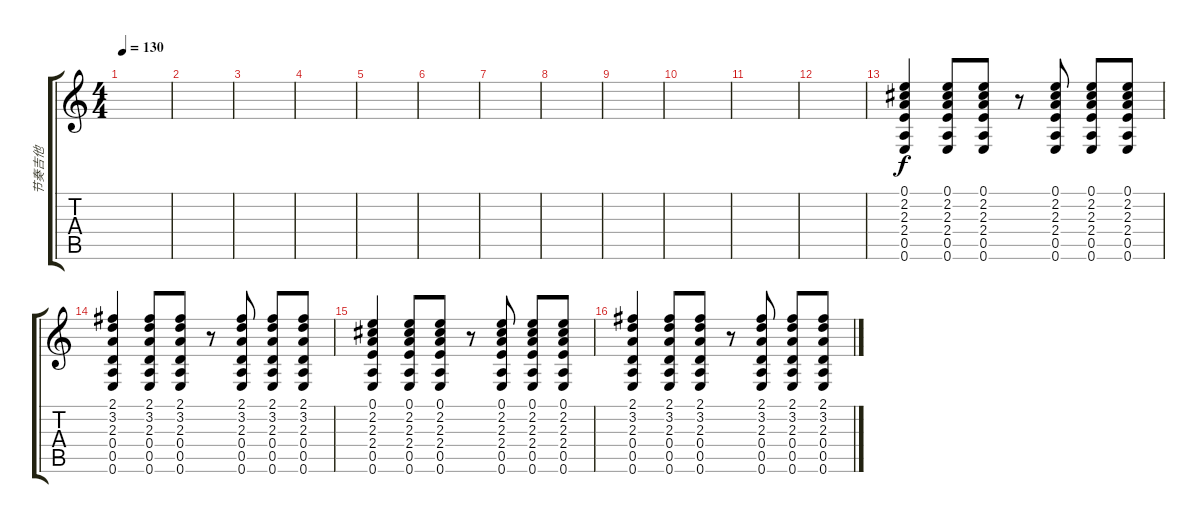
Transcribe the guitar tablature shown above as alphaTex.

\track ("节奏吉他" "节奏吉他") {instrument acousticguitarsteel}
\staff {score tabs}
\tuning (E4 B3 G3 D3 A2 E2) {hide}
\ts (4 4)
\tempo 130
\clef g2
\ks c
|
|
|
|
|
|
|
|
|
|
|
|
(0.1 2.2 2.3 2.4 0.5 0.6).4 (0.1 2.2 2.3 2.4 0.5 0.6).8 (0.1 2.2 2.3 2.4 0.5 0.6).8 r.8 (0.1 2.2 2.3 2.4 0.5 0.6).8 (0.1 2.2 2.3 2.4 0.5 0.6).8 (0.1 2.2 2.3 2.4 0.5 0.6).8 |
(2.1 3.2 2.3 0.4 0.5 0.6).4 (2.1 3.2 2.3 0.4 0.5 0.6).8 (2.1 3.2 2.3 0.4 0.5 0.6).8 r.8 (2.1 3.2 2.3 0.4 0.5 0.6).8 (2.1 3.2 2.3 0.4 0.5 0.6).8 (2.1 3.2 2.3 0.4 0.5 0.6).8 |
(0.1 2.2 2.3 2.4 0.5 0.6).4 (0.1 2.2 2.3 2.4 0.5 0.6).8 (0.1 2.2 2.3 2.4 0.5 0.6).8 r.8 (0.1 2.2 2.3 2.4 0.5 0.6).8 (0.1 2.2 2.3 2.4 0.5 0.6).8 (0.1 2.2 2.3 2.4 0.5 0.6).8 |
(2.1 3.2 2.3 0.4 0.5 0.6).4 (2.1 3.2 2.3 0.4 0.5 0.6).8 (2.1 3.2 2.3 0.4 0.5 0.6).8 r.8 (2.1 3.2 2.3 0.4 0.5 0.6).8 (2.1 3.2 2.3 0.4 0.5 0.6).8 (2.1 3.2 2.3 0.4 0.5 0.6).8
